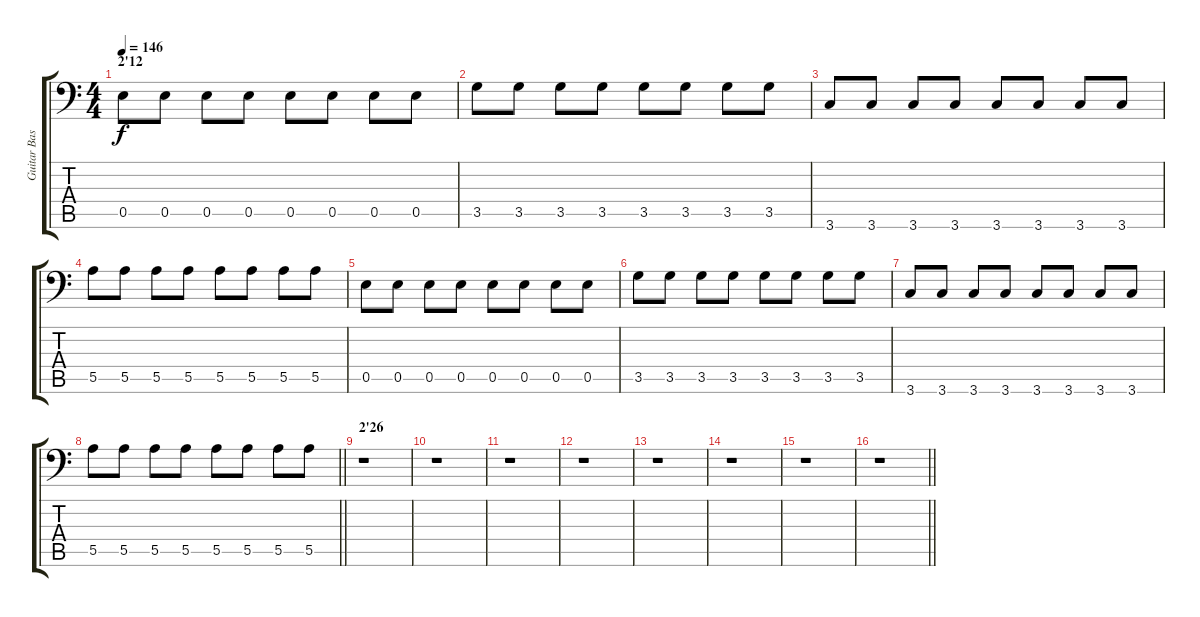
\track ("Guitar Bass" "Guitar Bas") {instrument electricbassfinger}
\staff {score tabs}
\tuning (B3 Gb3 D3 A2 E2 A1) {hide}
\ts (4 4)
\section ("" "2'12")
\tempo 146
\clef f4
\ks c
0.5.8{dy f} 0.5.8 0.5.8 0.5.8 0.5.8 0.5.8 0.5.8 0.5.8 |
3.5.8 3.5.8 3.5.8 3.5.8 3.5.8 3.5.8 3.5.8 3.5.8 |
3.6.8 3.6.8 3.6.8 3.6.8 3.6.8 3.6.8 3.6.8 3.6.8 |
5.5.8 5.5.8 5.5.8 5.5.8 5.5.8 5.5.8 5.5.8 5.5.8 |
0.5.8 0.5.8 0.5.8 0.5.8 0.5.8 0.5.8 0.5.8 0.5.8 |
3.5.8 3.5.8 3.5.8 3.5.8 3.5.8 3.5.8 3.5.8 3.5.8 |
3.6.8 3.6.8 3.6.8 3.6.8 3.6.8 3.6.8 3.6.8 3.6.8 |
\barLineRight lightlight
5.5.8 5.5.8 5.5.8 5.5.8 5.5.8 5.5.8 5.5.8 5.5.8 |
\section ("" "2'26")
r.1 |
r.1 |
r.1 |
r.1 |
r.1 |
r.1 |
r.1 |
\barLineRight lightlight
r.1
